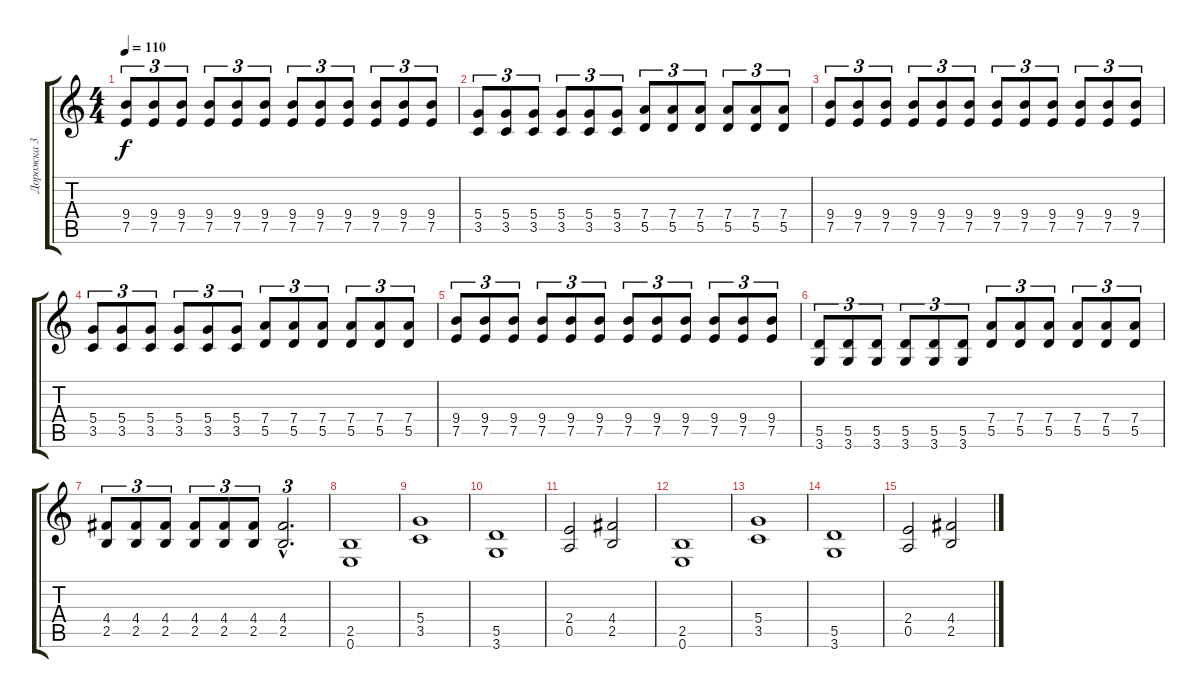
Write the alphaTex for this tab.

\track ("Дорожка 3" "Дорожка 3") {instrument electricguitarmuted}
\staff {score tabs}
\tuning (E4 B3 G3 D3 A2 E2) {hide}
\ts (4 4)
\tempo 110
\clef g2
\ks c
(9.4 7.5).8{tu (3 2) dy f} (9.4 7.5).8{tu (3 2)} (9.4 7.5).8{tu (3 2)} (9.4 7.5).8{tu (3 2)} (9.4 7.5).8{tu (3 2)} (9.4 7.5).8{tu (3 2)} (9.4 7.5).8{tu (3 2)} (9.4 7.5).8{tu (3 2)} (9.4 7.5).8{tu (3 2)} (9.4 7.5).8{tu (3 2)} (9.4 7.5).8{tu (3 2)} (9.4 7.5).8{tu (3 2)} |
(5.4 3.5).8{tu (3 2)} (5.4 3.5).8{tu (3 2)} (5.4 3.5).8{tu (3 2)} (5.4 3.5).8{tu (3 2)} (5.4 3.5).8{tu (3 2)} (5.4 3.5).8{tu (3 2)} (7.4 5.5).8{tu (3 2)} (7.4 5.5).8{tu (3 2)} (7.4 5.5).8{tu (3 2)} (7.4 5.5).8{tu (3 2)} (7.4 5.5).8{tu (3 2)} (7.4 5.5).8{tu (3 2)} |
(9.4 7.5).8{tu (3 2)} (9.4 7.5).8{tu (3 2)} (9.4 7.5).8{tu (3 2)} (9.4 7.5).8{tu (3 2)} (9.4 7.5).8{tu (3 2)} (9.4 7.5).8{tu (3 2)} (9.4 7.5).8{tu (3 2)} (9.4 7.5).8{tu (3 2)} (9.4 7.5).8{tu (3 2)} (9.4 7.5).8{tu (3 2)} (9.4 7.5).8{tu (3 2)} (9.4 7.5).8{tu (3 2)} |
(5.4 3.5).8{tu (3 2)} (5.4 3.5).8{tu (3 2)} (5.4 3.5).8{tu (3 2)} (5.4 3.5).8{tu (3 2)} (5.4 3.5).8{tu (3 2)} (5.4 3.5).8{tu (3 2)} (7.4 5.5).8{tu (3 2)} (7.4 5.5).8{tu (3 2)} (7.4 5.5).8{tu (3 2)} (7.4 5.5).8{tu (3 2)} (7.4 5.5).8{tu (3 2)} (7.4 5.5).8{tu (3 2)} |
(9.4 7.5).8{tu (3 2)} (9.4 7.5).8{tu (3 2)} (9.4 7.5).8{tu (3 2)} (9.4 7.5).8{tu (3 2)} (9.4 7.5).8{tu (3 2)} (9.4 7.5).8{tu (3 2)} (9.4 7.5).8{tu (3 2)} (9.4 7.5).8{tu (3 2)} (9.4 7.5).8{tu (3 2)} (9.4 7.5).8{tu (3 2)} (9.4 7.5).8{tu (3 2)} (9.4 7.5).8{tu (3 2)} |
(5.5 3.6).8{tu (3 2)} (5.5 3.6).8{tu (3 2)} (5.5 3.6).8{tu (3 2)} (5.5 3.6).8{tu (3 2)} (5.5 3.6).8{tu (3 2)} (5.5 3.6).8{tu (3 2)} (7.4 5.5).8{tu (3 2)} (7.4 5.5).8{tu (3 2)} (7.4 5.5).8{tu (3 2)} (7.4 5.5).8{tu (3 2)} (7.4 5.5).8{tu (3 2)} (7.4 5.5).8{tu (3 2)} |
(4.4 2.5).8{tu (3 2)} (4.4 2.5).8{tu (3 2)} (4.4 2.5).8{tu (3 2)} (4.4 2.5).8{tu (3 2)} (4.4 2.5).8{tu (3 2)} (4.4 2.5).8{tu (3 2)} (4.4{hac} 2.5{hac}).2{d tu (3 2)} |
(2.5 0.6).1{volume 14} |
(5.4 3.5).1 |
(5.5 3.6).1 |
(2.4 0.5).2 (4.4 2.5).2 |
(2.5 0.6).1{volume 14} |
(5.4 3.5).1 |
(5.5 3.6).1 |
(2.4 0.5).2 (4.4 2.5).2
